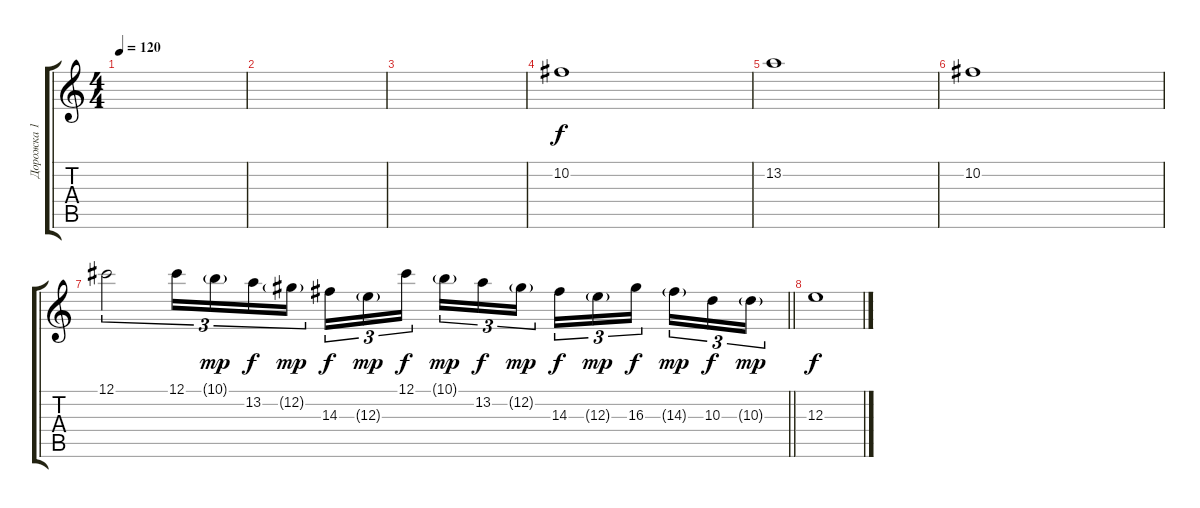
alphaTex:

\track ("Дорожка 1" "Дорожка 1") {instrument distortionguitar}
\staff {score tabs}
\tuning (Db4 Ab3 E3 B2 Gb2 B1) {hide}
\ts (4 4)
\tempo 120
\clef g2
\ks c
|
|
|
10.2.1 |
13.2.1 |
10.2.1 |
\barLineRight lightlight
12.1.2{tu (3 2)} 12.1.16{tu (3 2)} 10.1{g}.16{tu (3 2) dy mp} 13.2.16{tu (3 2) dy f} 12.2{g}.16{tu (3 2) dy mp} 14.3.16{tu (3 2) dy f} 12.3{g}.16{tu (3 2) dy mp} 12.1.16{tu (3 2) dy f beam splitsecondary} 10.1{g}.16{tu (3 2) dy mp} 13.2.16{tu (3 2) dy f} 12.2{g}.16{tu (3 2) dy mp} 14.3.16{tu (3 2) dy f} 12.3{g}.16{tu (3 2) dy mp} 16.3.16{tu (3 2) dy f beam splitsecondary} 14.3{g}.16{tu (3 2) dy mp} 10.3.16{tu (3 2) dy f} 10.3{g}.16{tu (3 2) dy mp} |
\section ("" " ")
12.3.1{dy f}
